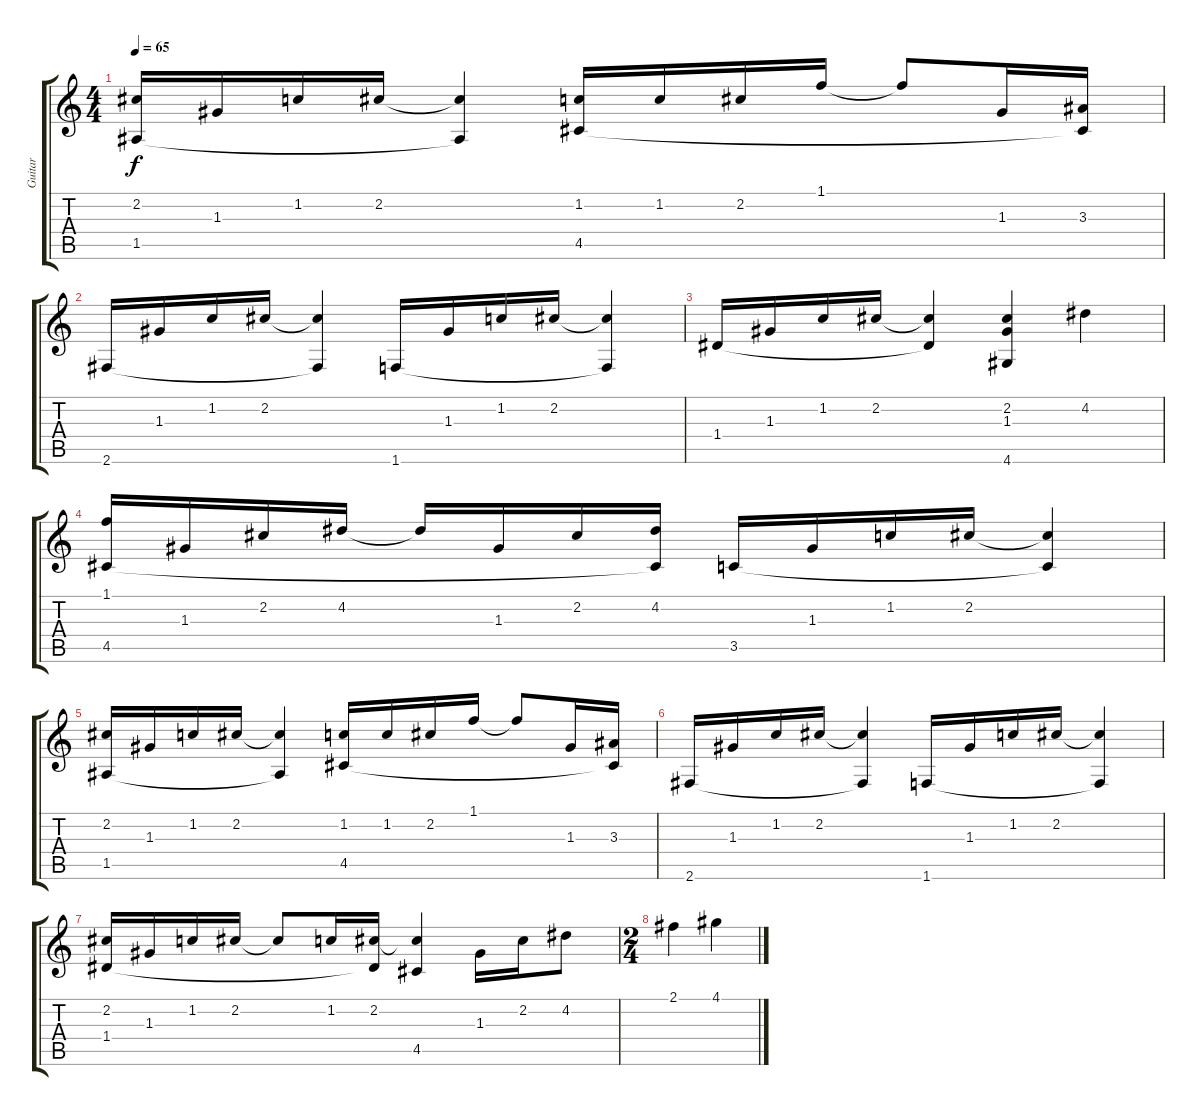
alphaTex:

\track ("Guitar" "Guitar") {instrument acousticguitarsteel}
\staff {score tabs}
\tuning (E4 B3 G3 D3 A2 E2) {hide}
\ts (4 4)
\tempo 65
\clef g2
\ks c
(2.2 1.5).16{dy f} 1.3.16 1.2.16 2.2.16 (2.2{t} 1.5{t}).4 (1.2 4.5).16 1.2.16 2.2.16 1.1.16 1.1{t}.8 1.3.16 (3.3 4.5{t}).16 |
2.6.16 1.3.16 1.2.16 2.2.16 (2.2{t} 2.6{t}).4 1.6.16 1.3.16 1.2.16 2.2.16 (2.2{t} 1.6{t}).4 |
1.4.16 1.3.16 1.2.16 2.2.16 (2.2{t} 1.4{t}).4 (2.2 1.3 4.6).4 4.2.4 |
(1.1 4.5).16 1.3.16 2.2.16 4.2.16 4.2{t}.16 1.3.16 2.2.16 (4.2 4.5{t}).16 3.5.16 1.3.16 1.2.16 2.2.16 (2.2{t} 3.5{t}).4 |
(2.2 1.5).16 1.3.16 1.2.16 2.2.16 (2.2{t} 1.5{t}).4 (1.2 4.5).16 1.2.16 2.2.16 1.1.16 1.1{t}.8 1.3.16 (3.3 4.5{t}).16 |
2.6.16 1.3.16 1.2.16 2.2.16 (2.2{t} 2.6{t}).4 1.6.16 1.3.16 1.2.16 2.2.16 (2.2{t} 1.6{t}).4 |
(2.2 1.4).16 1.3.16 1.2.16 2.2.16 2.2{t}.8 1.2.16 (2.2 1.4{t}).16 (2.2{t} 4.5).4 1.3.16 2.2.16 4.2.8 |
\ts (2 4)
2.1.4 4.1.4
